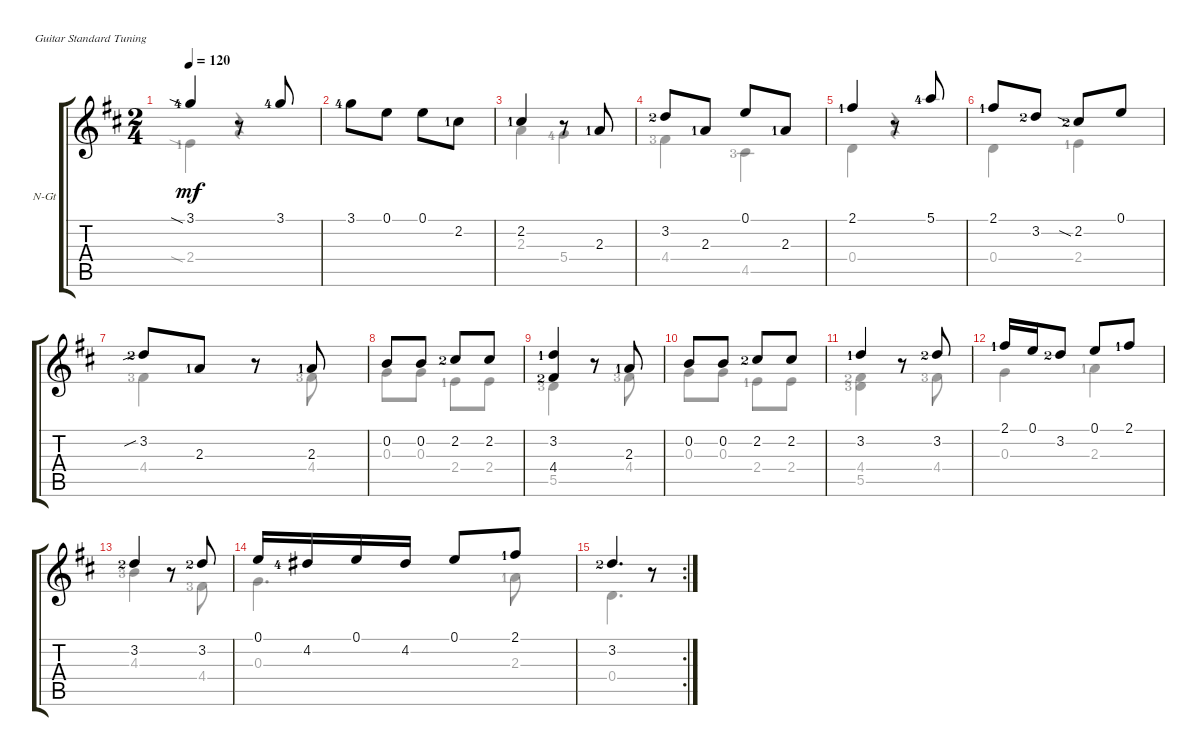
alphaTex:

\defaultSystemsLayout 4
\bracketExtendMode groupsimilarinstruments
\firstSystemTrackNameOrientation horizontal
\otherSystemsTrackNameOrientation horizontal
\track ("Nylon Guitar" "N-Gt") {instrument acousticguitarsteel}
\staff {score tabs}
\tuning (E4 B3 G3 D3 A2 E2)
\voice
\ts (2 4)
\tempo 120
\clef g2
\ks d
3.1{sia lf 5}.4{dy mf} r.8 3.1{lf 5}.8 |
3.1{lf 5}.8 0.1.8 0.1.8 2.2{lf 2}.8 |
2.2{lf 2}.4 r.8 2.3{lf 2}.8 |
3.2{lf 3}.8 2.3{lf 2}.8 0.1.8 2.3{lf 2}.8 |
2.1{lf 2}.4 r.8 5.1{lf 5}.8 |
2.1{lf 2}.8 3.2{lf 3}.8 2.2{sia lf 3}.8 0.1.8 |
3.2{sib lf 3}.8 2.3{lf 2}.8 r.8 2.3{lf 2}.8 |
0.2.8 0.2.8 2.2{lf 3}.8 2.2.8 |
(3.2{lf 2} 4.4{lf 3}).4 r.8 2.3{lf 2}.8 |
0.2.8 0.2.8 2.2{lf 3}.8 2.2.8 |
3.2{lf 2}.4 r.8 3.2{lf 3}.8 |
2.1{lf 2}.16 0.1.16 3.2{lf 3}.8 0.1.8 2.1{lf 2}.8 |
3.2{lf 3}.4 r.8 3.2{lf 3}.8 |
0.1.16 4.2{lf 5}.16 0.1.16 4.2.16 0.1.8 2.1{lf 2}.8 |
\rc 2
3.2{lf 3}.4{d} r.8
\voice
\clef g2
\ottava regular
\simile none
\ks d
2.4{sia lf 2}.4{dy mf} r.4 |
|
2.3.4 5.4{lf 5}.4 |
4.4{lf 4}.4 4.5{lf 4}.4 |
0.4.4 r.4 |
0.4.4 2.4{lf 2}.4 |
4.4{lf 4}.4 r.8 4.4{lf 4}.8 |
0.3.8 0.3.8 2.4{lf 2}.8 2.4.8 |
5.5{lf 4}.4 r.8 4.4{lf 4}.8 |
0.3.8 0.3.8 2.4{lf 2}.8 2.4.8 |
(5.5{lf 4} 4.4{lf 3}).4 r.8 4.4{lf 4}.8 |
0.3.4 2.3{lf 2}.4 |
4.3{lf 4}.4 r.8 4.4{lf 4}.8 |
0.3.4{d} 2.3{lf 2}.8 |
0.4.4{d} r.8
